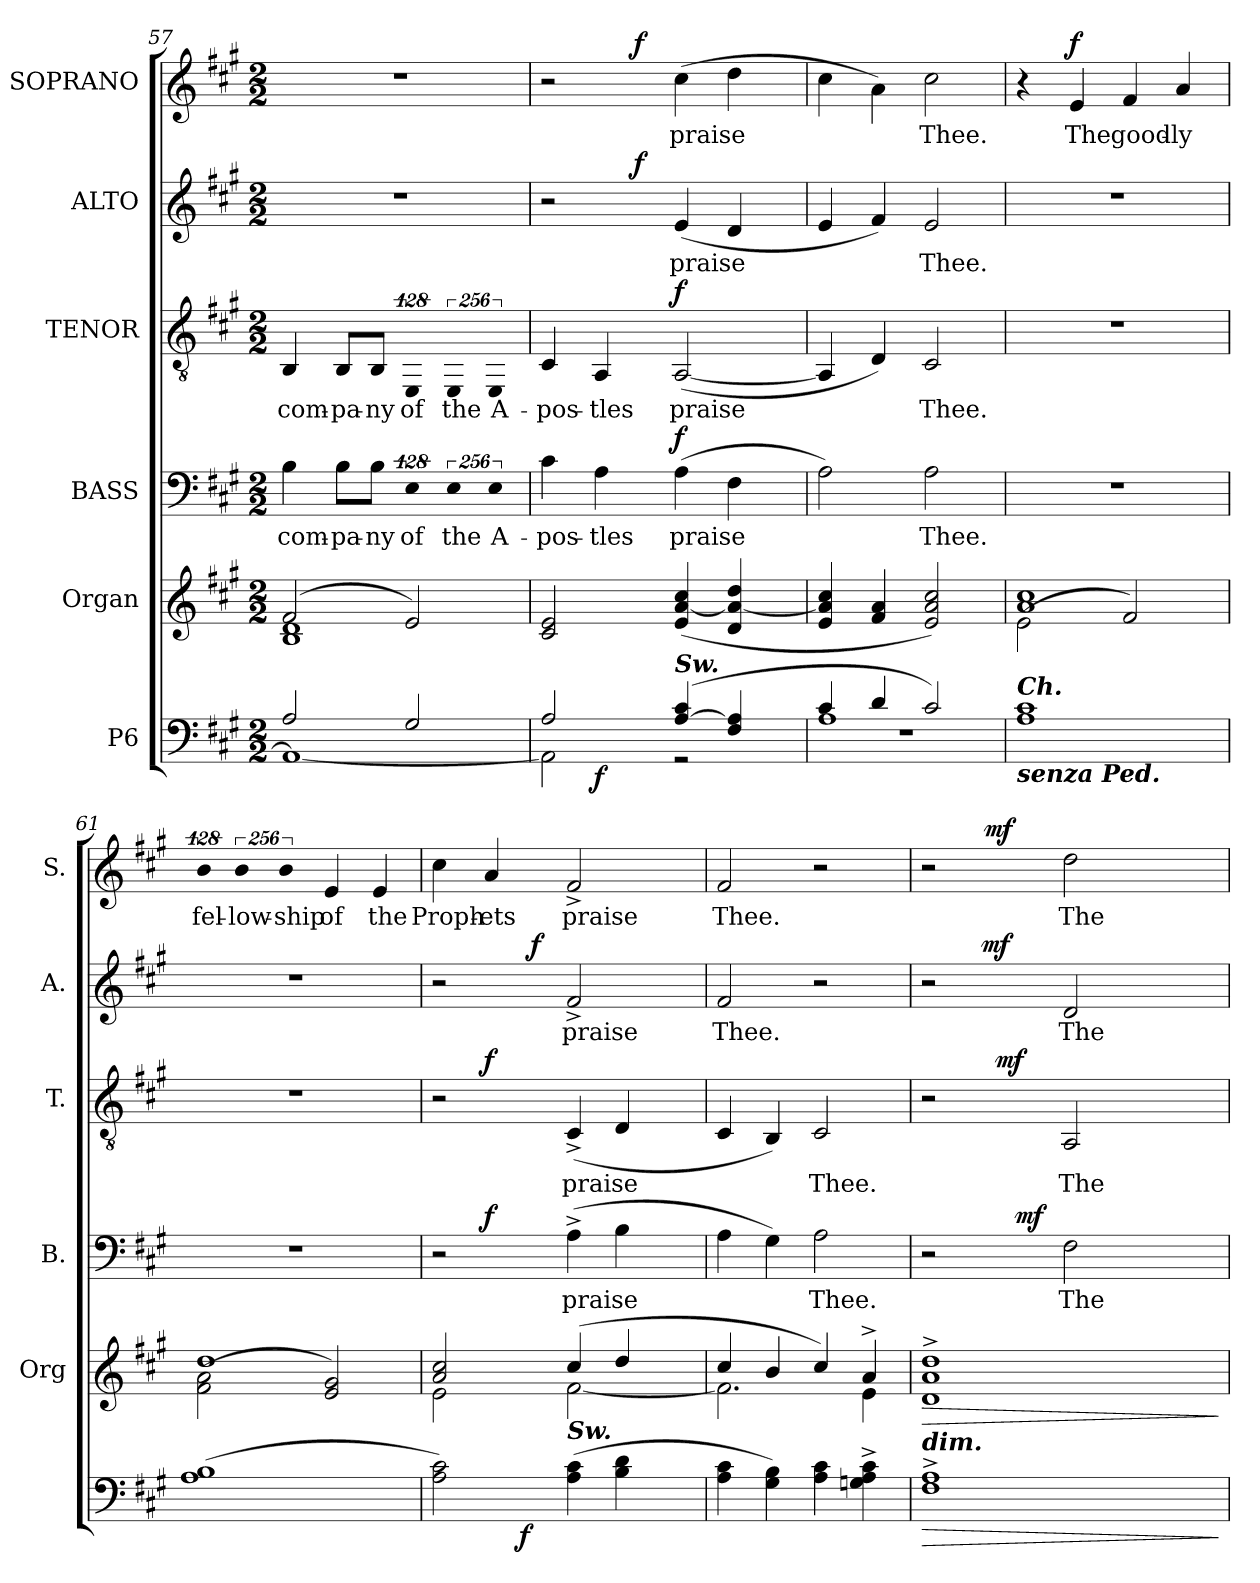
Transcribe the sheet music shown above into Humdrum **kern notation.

**kern	**dynam	**kern	**dynam	**kern	**text	**dynam	**kern	**text	**dynam	**kern	**text	**dynam	**kern	**text	**dynam
*part6	*part6	*part5	*part5	*part4	*part4	*part4	*part3	*part3	*part3	*part2	*part2	*part2	*part1	*part1	*part1
*staff6	*staff6	*staff5	*staff5	*staff4	*staff4	*staff4	*staff3	*staff3	*staff3	*staff2	*staff2	*staff2	*staff1	*staff1	*staff1
*I"P6	*	*I"Organ	*	*I"BASS	*	*	*I"TENOR	*	*	*I"ALTO	*	*	*I"SOPRANO	*	*
*	*	*I'Org	*	*I'B.	*	*	*I'T.	*	*	*I'A.	*	*	*I'S.	*	*
*clefF4	*	*clefG2	*	*clefF4	*	*	*clefGv2	*	*	*clefG2	*	*	*clefG2	*	*
*k[f#c#g#]	*	*k[f#c#g#]	*	*k[f#c#g#]	*	*	*k[f#c#g#]	*	*	*k[f#c#g#]	*	*	*k[f#c#g#]	*	*
*A:	*	*A:	*	*A:	*	*	*A:	*	*	*A:	*	*	*A:	*	*
*M2/2	*	*M2/2	*	*M2/2	*	*	*M2/2	*	*	*M2/2	*	*	*M2/2	*	*
=57	=57	=57	=57	=57	=57	=57	=57	=57	=57	=57	=57	=57	=57	=57	=57
*^	*	*^	*	*	*	*	*	*	*	*	*	*	*	*	*
!	!	!	!	!	!	!	!LO:LY:b:color=#000000	!	!	!	!	!	!	!	!	!	!
!	!	!	!	!	!	!	!	!	!	!LO:LY:b:color=#000000	!	!	!	!	!	!	!
2Ai/	1AAi_	.	(2f#i/	1Bi 1di	.	4Bi\	com-	.	4BBi/	com-	.	1r	.	.	1r	.	.
!	!	!	!	!	!	!	!LO:LY:b:color=#000000	!	!	!	!	!	!	!	!	!	!
!	!	!	!	!	!	!	!	!	!	!LO:LY:b:color=#000000	!	!	!	!	!	!	!
.	.	.	.	.	.	8Bi\L	-pa-	.	8BBi/L	-pa-	.	.	.	.	.	.	.
!	!	!	!	!	!	!	!LO:LY:b:color=#000000	!	!	!	!	!	!	!	!	!	!
!	!	!	!	!	!	!	!	!	!	!LO:LY:b:color=#000000	!	!	!	!	!	!	!
.	.	.	.	.	.	8Bi\J	-ny	.	8BBi/J	-ny	.	.	.	.	.	.	.
!	!	!	!	!	!	!LO:N:vis=4	!	!	!	!	!	!	!	!	!	!	!
!	!	!	!	!	!	!	!LO:LY:b:color=#000000	!	!LO:N:vis=4	!	!	!	!	!	!	!	!
!	!	!	!	!	!	!	!	!	!	!LO:LY:b:color=#000000	!	!	!	!	!	!	!
2G#i/	.	.	2ei/)	.	.	512%85Ei/	of	.	512%85EEi/	of	.	.	.	.	.	.	.
!	!	!	!	!	!	!LO:N:vis=4	!	!	!	!	!	!	!	!	!	!	!
!	!	!	!	!	!	!	!LO:LY:b:color=#000000	!	!LO:N:vis=4	!	!	!	!	!	!	!	!
!	!	!	!	!	!	!	!	!	!	!LO:LY:b:color=#000000	!	!	!	!	!	!	!
.	.	.	.	.	.	1024%171Ei/	the	.	1024%171EEi/	the	.	.	.	.	.	.	.
!	!	!	!	!	!	!LO:N:vis=4	!	!	!	!	!	!	!	!	!	!	!
!	!	!	!	!	!	!	!LO:LY:b:color=#000000	!	!LO:N:vis=4	!	!	!	!	!	!	!	!
!	!	!	!	!	!	!	!	!	!	!LO:LY:b:color=#000000	!	!	!	!	!	!	!
.	.	.	.	.	.	1024%171Ei/	A-	.	1024%171EEi/	A-	.	.	.	.	.	.	.
*	*	*	*v	*v	*	*	*	*	*	*	*	*	*	*	*	*	*
=58	=58	=58	=58	=58	=58	=58	=58	=58	=58	=58	=58	=58	=58	=58	=58	=58
!	!	!	!	!	!	!LO:LY:b:color=#000000	!	!	!	!	!	!	!	!	!	!
!	!	!	!	!	!	!	!	!	!LO:LY:b:color=#000000	!	!	!	!	!	!	!
*	*^	*	*	*	*	*	*	*	*	*	*^	*	*	*^	*	*
2Ai/	2AAi\]	4ryy	.	2c#i/ 2ei	.	4c#i\	-pos-	.	4C#i/	-pos-	.	2r	4ryy	.	.	2r	4ryy	.	.
!	!	!	!	!	!	!	!LO:LY:b:color=#000000	!	!	!	!	!	!	!	!	!	!	!	!
!	!	!	!	!	!	!	!	!	!	!LO:LY:b:color=#000000	!	!	!	!	!	!	!	!	!
.	.	2.ryy	f	.	.	4Ai\	-tles	.	4AAi/	-tles	.	.	16ryy	.	.	.	16ryy	.	.
.	.	.	.	.	.	.	.	.	.	.	.	.	32ryy	.	.	.	32ryy	.	.
.	.	.	.	.	.	.	.	.	.	.	.	.	512ryy	.	.	.	512ryy	.	.
.	.	.	.	.	.	.	.	.	.	.	.	.	2ryy	.	f	.	2ryy	.	f
!	!	!	!	!	!	!	!LO:LY:b:color=#000000	!	!	!	!	!	!	!	!	!	!	!	!
!	!	!	!	!	!	!	!	!	!	!LO:LY:b:color=#000000	!	!	!	!	!	!	!	!	!
!	!	!	!	!	!	!	!	!	!	!	!	!	!	!LO:LY:b:color=#000000	!	!	!	!	!
!LO:TX:a:Bi:t=Sw.	!	!	!	!	!	!	!	!	!	!	!	!	!	!	!	!	!	!	!
!	!	!	!	!	!	!	!	!	!	!	!	!	!	!	!	!	!	!LO:LY:b:color=#000000	!
([4Ai/ 4c#i	2r	.	.	(4ei/ [4ai 4cc#i	.	(4Ai\	praise	f	([2AAi/	praise	f	(4ei/	.	praise	.	(4cc#i\	.	praise	.
4F#i/ 4Ai]	.	.	.	4di/ 4ai_ 4ddi	.	4F#i\	.	.	.	.	.	4di/	.	.	.	4ddi\	.	.	.
.	.	.	.	.	.	.	.	.	.	.	.	.	8ryy	.	.	.	8ryy	.	.
.	.	.	.	.	.	.	.	.	.	.	.	.	64...ryy	.	.	.	64...ryy	.	.
*	*	*	*	*	*	*	*	*	*	*	*	*v	*v	*	*	*	*	*	*
*	*	*	*	*	*	*	*	*	*	*	*	*	*	*	*v	*v	*	*
=59	=59	=59	=59	=59	=59	=59	=59	=59	=59	=59	=59	=59	=59	=59	=59	=59	=59
4c#i/	1r	1Ai	.	4ei/ 4ai] 4cc#i	.	2Ai\)	.	.	4AAi/]	.	.	4ei/	.	.	4cc#i\	.	.
4di/	.	.	.	4f#i/ 4ai	.	.	.	.	4Di/)	.	.	4f#i/)	.	.	4ai\)	.	.
!	!	!	!	!	!	!	!LO:LY:b:color=#000000	!	!	!	!	!	!	!	!	!	!
!	!	!	!	!	!	!	!	!	!	!LO:LY:b:color=#000000	!	!	!	!	!	!	!
!	!	!	!	!	!	!	!	!	!	!	!	!	!LO:LY:b:color=#000000	!	!	!	!
!	!	!	!	!	!	!	!	!	!	!	!	!	!	!	!	!LO:LY:b:color=#000000	!
2c#i/)	.	.	.	2ei/ 2ai 2cc#i)	.	2Ai\	Thee.	.	2C#i/	Thee.	.	2ei/	Thee.	.	2cc#i\	Thee.	.
*v	*v	*v	*	*	*	*	*	*	*	*	*	*	*	*	*	*	*
=60	=60	=60	=60	=60	=60	=60	=60	=60	=60	=60	=60	=60	=60	=60	=60
*	*	*^	*	*	*	*	*	*	*	*	*	*	*	*	*
!LO:TX:a:Bi:t=Ch.	!	!	!	!	!	!	!	!	!	!	!	!	!	!	!	!
!LO:TX:b:Bi:t=senza Ped.	!	!	!	!	!	!	!	!	!	!	!	!	!	!	!	!
1Ai 1c#i	.	1ai 1cc#i	(2ei\	.	1r	.	.	1r	.	.	1r	.	.	4r	.	.
!	!	!	!	!	!	!	!	!	!	!	!	!	!	!	!LO:LY:b:color=#000000	!
.	.	.	.	.	.	.	.	.	.	.	.	.	.	4ei/	The	f
!	!	!	!	!	!	!	!	!	!	!	!	!	!	!	!LO:LY:b:color=#000000	!
.	.	.	2f#i/)	.	.	.	.	.	.	.	.	.	.	4f#i/	good-	.
!	!	!	!	!	!	!	!	!	!	!	!	!	!	!	!LO:LY:b:color=#000000	!
.	.	.	.	.	.	.	.	.	.	.	.	.	.	4ai/	-ly	.
=61	=61	=61	=61	=61	=61	=61	=61	=61	=61	=61	=61	=61	=61	=61	=61	=61
!	!	!	!	!	!	!	!	!	!	!	!	!	!	!LO:N:vis=4	!	!
!	!	!	!	!	!	!	!	!	!	!	!	!	!	!	!LO:LY:b:color=#000000	!
(1Ai 1Bi	.	1ddi	(2f#i\ 2ai	.	1r	.	.	1r	.	.	1r	.	.	512%85bi/	fel-	.
!	!	!	!	!	!	!	!	!	!	!	!	!	!	!LO:N:vis=4	!	!
!	!	!	!	!	!	!	!	!	!	!	!	!	!	!	!LO:LY:b:color=#000000	!
.	.	.	.	.	.	.	.	.	.	.	.	.	.	1024%171bi/	-low-	.
!	!	!	!	!	!	!	!	!	!	!	!	!	!	!LO:N:vis=4	!	!
!	!	!	!	!	!	!	!	!	!	!	!	!	!	!	!LO:LY:b:color=#000000	!
.	.	.	.	.	.	.	.	.	.	.	.	.	.	1024%171bi/	-ship	.
!	!	!	!	!	!	!	!	!	!	!	!	!	!	!	!LO:LY:b:color=#000000	!
.	.	.	2ei/ 2g#i)	.	.	.	.	.	.	.	.	.	.	4ei/	of	.
!	!	!	!	!	!	!	!	!	!	!	!	!	!	!	!LO:LY:b:color=#000000	!
.	.	.	.	.	.	.	.	.	.	.	.	.	.	4ei/	the	.
!!LO:PB:g=z
=62	=62	=62	=62	=62	=62	=62	=62	=62	=62	=62	=62	=62	=62	=62	=62	=62
!	!	!	!	!	!	!	!	!	!	!	!	!	!	!	!LO:LY:b:color=#000000	!
*^	*	*	*	*	*^	*	*	*^	*	*	*^	*	*	*	*	*
2Ai\ 2c#i)	4ryy	.	2ai/ 2cc#i	2ei\	.	2r	4ryy	.	.	2r	4ryy	.	.	2r	4ryy	.	.	4cc#i\	Proph-	.
!	!	!	!	!	!	!	!	!	!	!	!	!	!	!	!	!	!	!	!LO:LY:b:color=#000000	!
.	16ryy	.	.	.	.	.	2.ryy	.	f	.	2.ryy	.	f	.	16ryy	.	.	4ai/	-ets	.
.	64ryy	.	.	.	.	.	.	.	.	.	.	.	.	.	32ryy	.	.	.	.	.
.	256..ryy	.	.	.	.	.	.	.	.	.	.	.	.	.	.	.	.	.	.	.
.	2ryy	f	.	.	.	.	.	.	.	.	.	.	.	.	.	.	.	.	.	.
.	.	.	.	.	.	.	.	.	.	.	.	.	.	.	256ryy	.	.	.	.	.
.	.	.	.	.	.	.	.	.	.	.	.	.	.	.	1024ryy	.	.	.	.	.
.	.	.	.	.	.	.	.	.	.	.	.	.	.	.	2ryy	.	f	.	.	.
!	!	!	!	!	!	!	!	!LO:LY:b:color=#000000	!	!	!	!	!	!	!	!	!	!	!	!
!	!	!	!	!	!	!	!	!	!	!	!	!LO:LY:b:color=#000000	!	!	!	!	!	!	!	!
!	!	!	!	!	!	!	!	!	!	!	!	!	!	!	!	!LO:LY:b:color=#000000	!	!	!	!
!LO:TX:a:Bi:t=Sw.	!	!	!	!	!	!	!	!	!	!	!	!	!	!	!	!	!	!	!	!
!	!	!	!	!	!	!	!	!	!	!	!	!	!	!	!	!	!	!	!LO:LY:b:color=#000000	!
(4Ai\ 4c#i	.	.	(4cc#i/	[2f#i\	.	(4A^i\	.	praise	.	(4C#^i/	.	praise	.	2f#^i/	.	praise	.	2f#^i/	praise	.
4Bi\ 4di	.	.	4ddi/	.	.	4Bi\	.	.	.	4Di/	.	.	.	.	.	.	.	.	.	.
.	8ryy	.	.	.	.	.	.	.	.	.	.	.	.	.	.	.	.	.	.	.
.	.	.	.	.	.	.	.	.	.	.	.	.	.	.	8ryy	.	.	.	.	.
.	32ryy	.	.	.	.	.	.	.	.	.	.	.	.	.	.	.	.	.	.	.
.	.	.	.	.	.	.	.	.	.	.	.	.	.	.	64ryy	.	.	.	.	.
.	.	.	.	.	.	.	.	.	.	.	.	.	.	.	128ryy	.	.	.	.	.
.	128ryy	.	.	.	.	.	.	.	.	.	.	.	.	.	.	.	.	.	.	.
.	.	.	.	.	.	.	.	.	.	.	.	.	.	.	512.ryy	.	.	.	.	.
.	1024ryy	.	.	.	.	.	.	.	.	.	.	.	.	.	.	.	.	.	.	.
*	*	*	*	*	*	*v	*v	*	*	*	*	*	*	*v	*v	*	*	*	*	*
*v	*v	*	*	*	*	*	*	*	*v	*v	*	*	*	*	*	*	*	*
=63	=63	=63	=63	=63	=63	=63	=63	=63	=63	=63	=63	=63	=63	=63	=63	=63
*^	*	*	*	*	*^	*	*	*^	*	*	*^	*	*	*	*	*
!	!	!	!	!	!	!	!	!	!	!	!	!	!	!	!	!LO:LY:b:color=#000000	!	!	!	!
*	*	*	*	*	*	*v	*v	*	*	*	*	*	*	*v	*v	*	*	*	*	*
*v	*v	*	*	*	*	*	*	*	*v	*v	*	*	*	*	*	*	*	*
*^	*	*	*	*	*^	*	*	*^	*	*	*^	*	*	*	*	*
!	!	!	!	!	!	!	!	!	!	!	!	!	!	!	!	!	!	!	!LO:LY:b:color=#000000	!
*	*	*	*	*	*	*v	*v	*	*	*	*	*	*	*v	*v	*	*	*	*	*
*v	*v	*	*	*	*	*	*	*	*v	*v	*	*	*	*	*	*	*	*
4Ai\ 4c#i	.	4cc#i/	2.f#i\]	.	4Ai\	.	.	4C#i/	.	.	2f#i/	Thee.	.	2f#i/	Thee.	.
4G#i\ 4Bi)	.	4bi/	.	.	4G#i\)	.	.	4BBi/)	.	.	.	.	.	.	.	.
!	!	!	!	!	!	!LO:LY:b:color=#000000	!	!	!	!	!	!	!	!	!	!
!	!	!	!	!	!	!	!	!	!LO:LY:b:color=#000000	!	!	!	!	!	!	!
4Ai\ 4c#i	.	4cc#i/)	.	.	2Ai\	Thee.	.	2C#i/	Thee.	.	2r	.	.	2r	.	.
4Gni\^ 4Ai^ 4c#i^	.	4a^i/	4ei\	.	.	.	.	.	.	.	.	.	.	.	.	.
=64	=64	=64	=64	=64	=64	=64	=64	=64	=64	=64	=64	=64	=64	=64	=64	=64
!LO:TX:a:Bi:t=dim.	!	!	!	!	!	!	!	!	!	!	!	!	!	!	!	!
!	!LO:HP:b	!	!	!LO:HP:b	!	!	!	!	!	!	!	!	!	!	!	!
*	*	*	*	*	*^	*	*	*^	*	*	*^	*	*	*^	*	*
1F#i^ 1Ai^	>	1ai^ 1ddi^	1di	>	2r	4ryy	.	.	2r	8ryy	.	.	2r	8ryy	.	.	2r	8ryy	.	.
.	.	.	.	.	.	.	.	.	.	16ryy	.	.	.	16ryy	.	.	.	16ryy	.	.
.	.	.	.	.	.	.	.	.	.	64ryy	.	.	.	128ryy	.	.	.	128ryy	.	.
.	.	.	.	.	.	.	.	.	.	.	.	.	.	512.ryy	.	.	.	256ryy	.	.
.	.	.	.	.	.	.	.	.	.	.	.	.	.	2ryy	.	mf	.	.	.	.
.	.	.	.	.	.	.	.	.	.	.	.	.	.	.	.	.	.	1024ryy	.	.
.	.	.	.	.	.	.	.	.	.	.	.	.	.	.	.	.	.	2ryy	.	mf
.	.	.	.	.	.	.	.	.	.	128ryy	.	.	.	.	.	.	.	.	.	.
.	.	.	.	.	.	.	.	.	.	512.ryy	.	.	.	.	.	.	.	.	.	.
.	.	.	.	.	.	.	.	.	.	2ryy	.	mf	.	.	.	.	.	.	.	.
.	.	.	.	.	.	256ryy	.	.	.	.	.	.	.	.	.	.	.	.	.	.
.	.	.	.	.	.	1024ryy	.	.	.	.	.	.	.	.	.	.	.	.	.	.
.	.	.	.	.	.	2ryy	.	mf	.	.	.	.	.	.	.	.	.	.	.	.
!	!	!	!	!	!	!	!LO:LY:b:color=#000000	!	!	!	!	!	!	!	!	!	!	!	!	!
!	!	!	!	!	!	!	!	!	!	!	!LO:LY:b:color=#000000	!	!	!	!	!	!	!	!	!
!	!	!	!	!	!	!	!	!	!	!	!	!	!	!	!LO:LY:b:color=#000000	!	!	!	!	!
!	!	!	!	!	!	!	!	!	!	!	!	!	!	!	!	!	!	!	!LO:LY:b:color=#000000	!
.	.	.	.	.	2F#i\	.	The	.	2AAi/	.	The	.	2di/	.	The	.	2ddi\	.	The	.
.	.	.	.	.	.	.	.	.	.	.	.	.	.	4ryy	.	.	.	.	.	.
.	.	.	.	.	.	.	.	.	.	.	.	.	.	.	.	.	.	4ryy	.	.
.	.	.	.	.	.	.	.	.	.	4ryy	.	.	.	.	.	.	.	.	.	.
.	.	.	.	.	.	8ryy	.	.	.	.	.	.	.	.	.	.	.	.	.	.
.	.	.	.	.	.	16ryy	.	.	.	.	.	.	.	.	.	.	.	.	.	.
.	.	.	.	.	.	32ryy	.	.	.	.	.	.	.	.	.	.	.	.	.	.
.	.	.	.	.	.	.	.	.	.	.	.	.	.	32ryy	.	.	.	.	.	.
.	.	.	.	.	.	.	.	.	.	.	.	.	.	.	.	.	.	32ryy	.	.
.	.	.	.	.	.	.	.	.	.	32ryy	.	.	.	.	.	.	.	.	.	.
.	.	.	.	.	.	64ryy	.	.	.	.	.	.	.	.	.	.	.	.	.	.
.	.	.	.	.	.	.	.	.	.	.	.	.	.	64ryy	.	.	.	.	.	.
.	.	.	.	.	.	.	.	.	.	.	.	.	.	.	.	.	.	64ryy	.	.
.	.	.	.	.	.	128ryy	.	.	.	.	.	.	.	.	.	.	.	.	.	.
.	.	.	.	.	.	.	.	.	.	256ryy	.	.	.	256ryy	.	.	.	.	.	.
.	.	.	.	.	.	512.ryy	.	.	.	.	.	.	.	.	.	.	.	512.ryy	.	.
.	.	.	.	.	.	.	.	.	.	1024ryy	.	.	.	1024ryy	.	.	.	.	.	.
*	*	*v	*v	*	*	*	*	*	*	*	*	*	*	*	*	*	*	*	*	*
.	]	.	]	.	.	.	.	.	.	.	.	.	.	.	.	.	.	.	.
*	*	*	*	*v	*v	*	*	*	*	*	*	*v	*v	*	*	*v	*v	*	*
*	*	*	*	*	*	*	*v	*v	*	*	*	*	*	*	*	*
=	=	=	=	=	=	=	=	=	=	=	=	=	=	=	=
*-	*-	*-	*-	*-	*-	*-	*-	*-	*-	*-	*-	*-	*-	*-	*-
